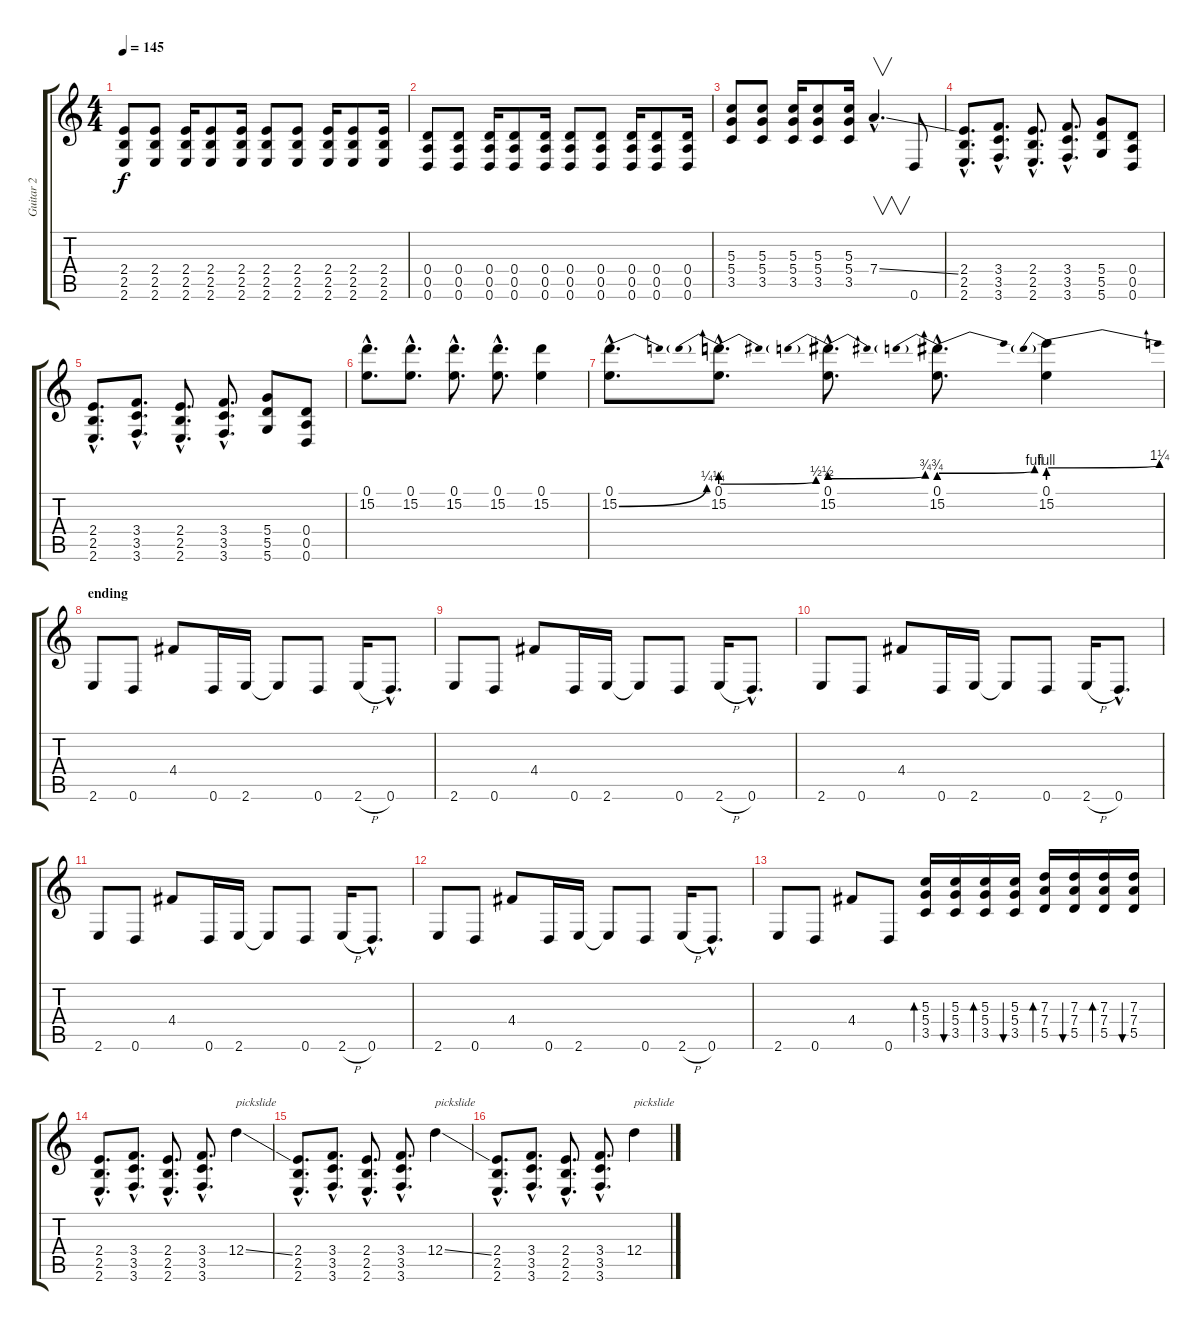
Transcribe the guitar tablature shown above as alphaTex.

\track ("Guitar 2" "Guitar 2") {instrument overdrivenguitar}
\staff {score tabs}
\tuning (E4 B3 G3 D3 A2 D2) {hide}
\ts (4 4)
\tempo 145
\clef g2
\ks c
(2.4 2.5 2.6).8{dy f} (2.4 2.5 2.6).8 (2.4 2.5 2.6).16 (2.4 2.5 2.6).8 (2.4 2.5 2.6).16 (2.4 2.5 2.6).8 (2.4 2.5 2.6).8 (2.4 2.5 2.6).16 (2.4 2.5 2.6).8 (2.4 2.5 2.6).16 |
(0.4 0.5 0.6).8 (0.4 0.5 0.6).8 (0.4 0.5 0.6).16 (0.4 0.5 0.6).8 (0.4 0.5 0.6).16 (0.4 0.5 0.6).8 (0.4 0.5 0.6).8 (0.4 0.5 0.6).16 (0.4 0.5 0.6).8 (0.4 0.5 0.6).16 |
(5.3 5.4 3.5).8 (5.3 5.4 3.5).8 (5.3 5.4 3.5).16 (5.3 5.4 3.5).8 (5.3 5.4 3.5).16 7.4{ss hac}.4{v d} 0.6.8 |
(2.4{hac} 2.5{hac} 2.6{hac}).8{d} (3.4{hac} 3.5{hac} 3.6{hac}).8{d} (2.4{hac} 2.5{hac} 2.6{hac}).8{d} (3.4{hac} 3.5{hac} 3.6{hac}).8{d} (5.4 5.5 5.6).8 (0.4 0.5 0.6).8 |
(2.4{hac} 2.5{hac} 2.6{hac}).8{d} (3.4{hac} 3.5{hac} 3.6{hac}).8{d} (2.4{hac} 2.5{hac} 2.6{hac}).8{d} (3.4{hac} 3.5{hac} 3.6{hac}).8{d} (5.4 5.5 5.6).8 (0.4 0.5 0.6).8 |
(0.1{hac} 15.2{hac}).8{d} (0.1{hac} 15.2{hac}).8{d} (0.1{hac} 15.2{hac}).8{d} (0.1{hac} 15.2{hac}).8{d} (0.1 15.2).4 |
(0.1{hac} 15.2{be (bend 0 0 60 1) hac}).8{d} (0.1{hac} 15.2{be (prebendbend 0 1 60 2) hac}).8{d} (0.1{hac} 15.2{be (prebendbend 0 2 60 3) hac}).8{d} (0.1{hac} 15.2{be (prebendbend 0 3 60 4) hac}).8{d} (0.1 15.2{be (prebendbend 0 4 60 5)}).4 |
\section ("" "ending")
2.6.8 0.6.8 4.4.8 0.6.16 2.6.16 2.6{t}.8 0.6.8 2.6{h}.16 0.6{hac}.8{d} |
2.6.8 0.6.8 4.4.8 0.6.16 2.6.16 2.6{t}.8 0.6.8 2.6{h}.16 0.6{hac}.8{d} |
2.6.8 0.6.8 4.4.8 0.6.16 2.6.16 2.6{t}.8 0.6.8 2.6{h}.16 0.6{hac}.8{d} |
2.6.8 0.6.8 4.4.8 0.6.16 2.6.16 2.6{t}.8 0.6.8 2.6{h}.16 0.6{hac}.8{d} |
2.6.8 0.6.8 4.4.8 0.6.16 2.6.16 2.6{t}.8 0.6.8 2.6{h}.16 0.6{hac}.8{d} |
2.6.8 0.6.8 4.4.8 0.6.8 (5.3 5.4 3.5).16{bd 120} (5.3 5.4 3.5).16{bu 120} (5.3 5.4 3.5).16{bd 120} (5.3 5.4 3.5).16{bu 120} (7.3 7.4 5.5).16{bd 120} (7.3 7.4 5.5).16{bu 120} (7.3 7.4 5.5).16{bd 120} (7.3 7.4 5.5).16{bu 120} |
(2.4{hac} 2.5{hac} 2.6{hac}).8{d} (3.4{hac} 3.5{hac} 3.6{hac}).8{d} (2.4{hac} 2.5{hac} 2.6{hac}).8{d} (3.4{hac} 3.5{hac} 3.6{hac}).8{d} 12.4{ss}.4{txt "pickslide"} |
(2.4{hac} 2.5{hac} 2.6{hac}).8{d} (3.4{hac} 3.5{hac} 3.6{hac}).8{d} (2.4{hac} 2.5{hac} 2.6{hac}).8{d} (3.4{hac} 3.5{hac} 3.6{hac}).8{d} 12.4{ss}.4{txt "pickslide"} |
(2.4{hac} 2.5{hac} 2.6{hac}).8{d} (3.4{hac} 3.5{hac} 3.6{hac}).8{d} (2.4{hac} 2.5{hac} 2.6{hac}).8{d} (3.4{hac} 3.5{hac} 3.6{hac}).8{d} 12.4{ss}.4{txt "pickslide"}
